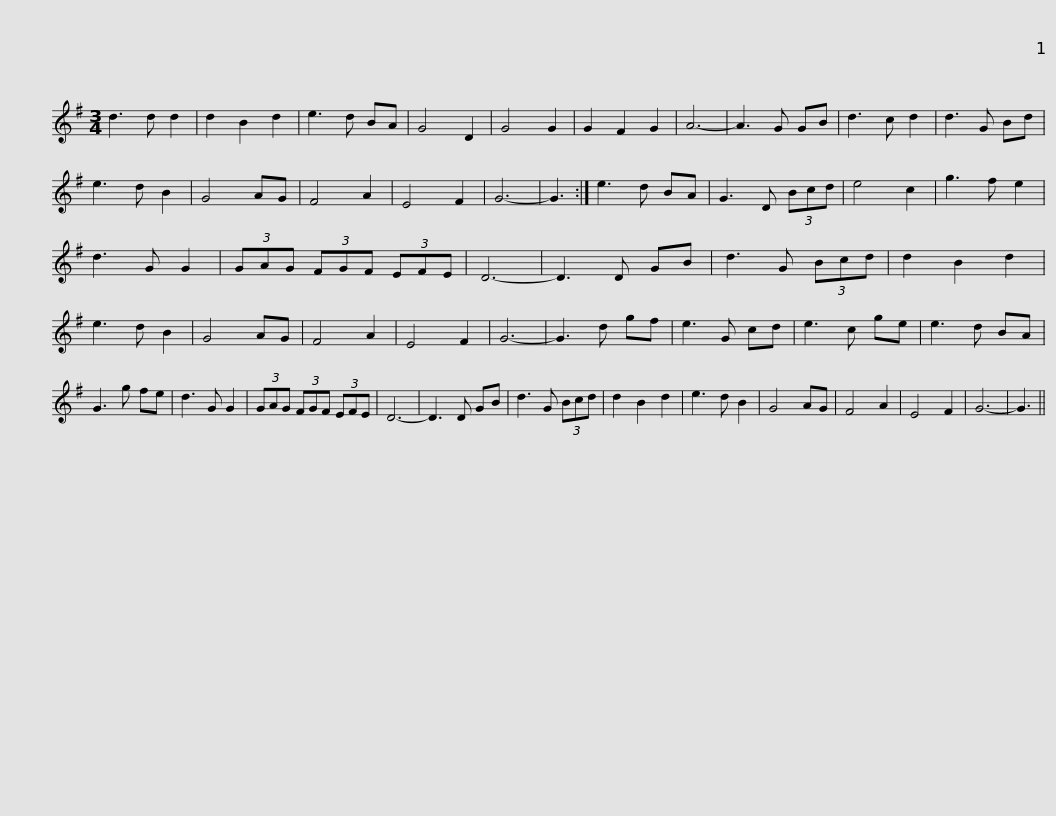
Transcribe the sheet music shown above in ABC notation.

X:1
L:1/8
M:3/4
I:linebreak $
K:G
V:1 treble
V:1
 d3 d d2 | d2 B2 d2 | e3 d BA | G4 D2 | G4 G2 | %5
 G2 F2 G2 | A6- | A3 G GB | d3 c d2 | d3 G Bd | %10
 e3 d B2 | G4 AG |$ F4 A2 | E4 F2 | G6- | %15
 G3 :| e3 d BA | G3 D (3Bcd | e4 c2 | g3 f e2 | %20
 d3 G G2 | (3GAG (3FGF (3EFE | D6- |$ D3 D GB | d3 G (3Bcd | %25
 d2 B2 d2 | e3 d B2 | G4 AG | F4 A2 | E4 F2 | %30
 G6- | G3 d gf | e3 G cd | e3 c ge |$ e3 d BA | %35
 G3 g fe | d3 G G2 | (3GAG (3FGF (3EFE | D6- | D3 D GB | %40
 d3 G (3Bcd | d2 B2 d2 | e3 d B2 |$ G4 AG | F4 A2 | %45
 E4 F2 | G6- | G3 || %48
